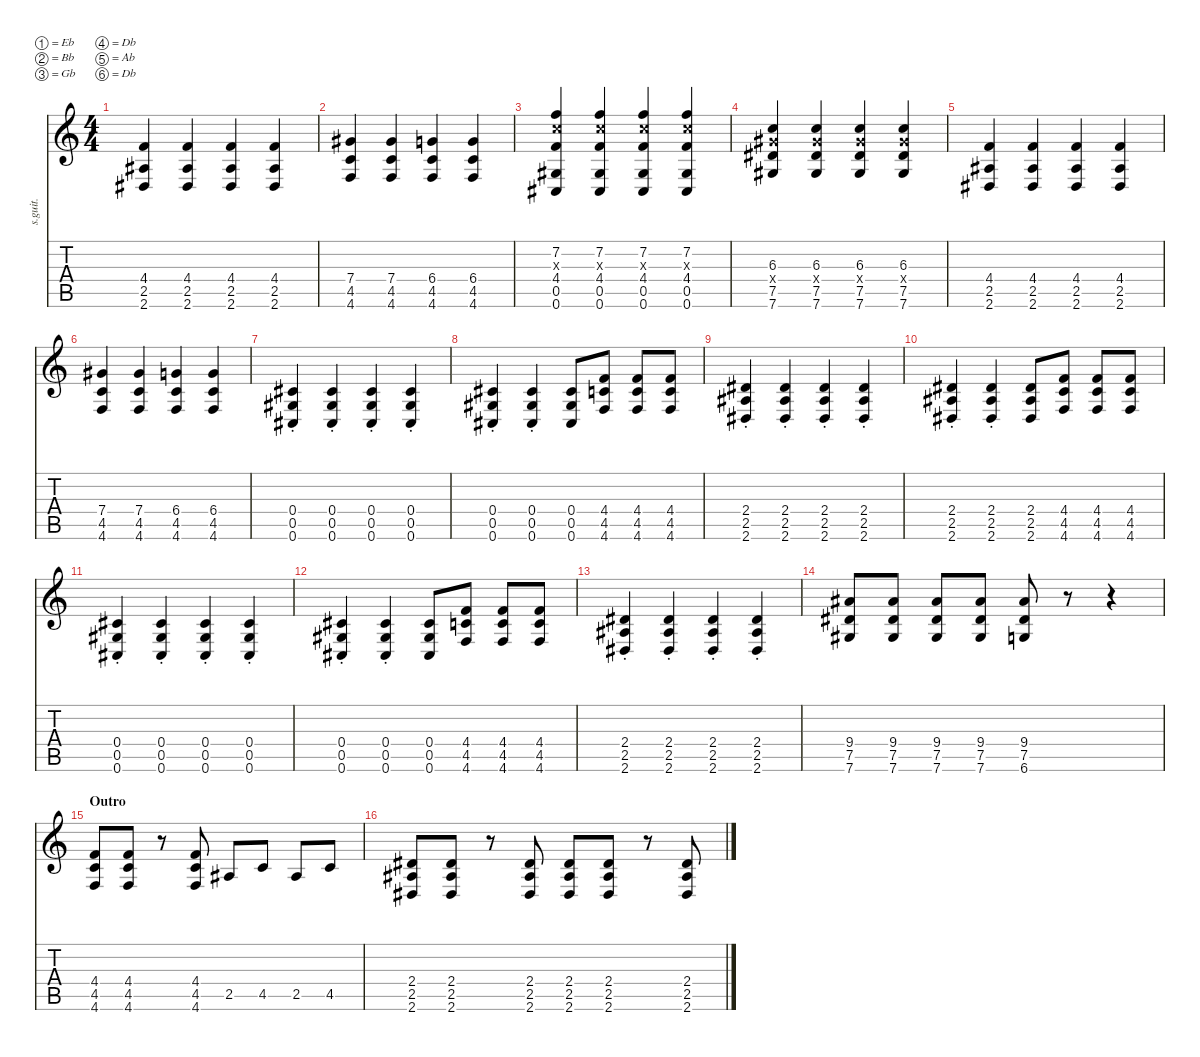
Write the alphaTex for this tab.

\defaultSystemsLayout 4
\hideDynamics
\bracketExtendMode nobrackets
\track ("Taylor York | Rhythm Guitar | Dist." "s.guit.") {instrument distortionguitar}
\staff {score tabs}
\tuning (Eb4 Bb3 Gb3 Db3 Ab2 Db2)
\ts (4 4)
\tempo (173 hide)
\clef g2
\ks c
(4.4 2.5{acc #} 2.6{acc #}).4{lyrics (0 "") lyrics (1 "") lyrics (2 "") lyrics (3 "") lyrics (4 "") dy f} (4.4 2.5{acc #} 2.6{acc #}).4{lyrics (0 "") lyrics (1 "") lyrics (2 "") lyrics (3 "") lyrics (4 "")} (4.4 2.5{acc #} 2.6{acc #}).4{lyrics (0 "") lyrics (1 "") lyrics (2 "") lyrics (3 "") lyrics (4 "")} (4.4 2.5{acc #} 2.6{acc #}).4{lyrics (0 "") lyrics (1 "") lyrics (2 "") lyrics (3 "") lyrics (4 "")} |
(7.4{acc #} 4.5 4.6).4{lyrics (0 "") lyrics (1 "") lyrics (2 "") lyrics (3 "") lyrics (4 "")} (7.4{acc #} 4.5 4.6).4{lyrics (0 "") lyrics (1 "") lyrics (2 "") lyrics (3 "") lyrics (4 "")} (6.4 4.5 4.6).4{lyrics (0 "") lyrics (1 "") lyrics (2 "") lyrics (3 "") lyrics (4 "")} (6.4 4.5 4.6).4{lyrics (0 "") lyrics (1 "") lyrics (2 "") lyrics (3 "") lyrics (4 "")} |
(7.2 6.3{x} 4.4 0.5{acc #} 0.6{acc #}).4{lyrics (0 "") lyrics (1 "") lyrics (2 "") lyrics (3 "") lyrics (4 "")} (7.2 6.3{x} 4.4 0.5{acc #} 0.6{acc #}).4{lyrics (0 "") lyrics (1 "") lyrics (2 "") lyrics (3 "") lyrics (4 "")} (7.2 6.3{x} 4.4 0.5{acc #} 0.6{acc #}).4{lyrics (0 "") lyrics (1 "") lyrics (2 "") lyrics (3 "") lyrics (4 "")} (7.2 6.3{x} 4.4 0.5{acc #} 0.6{acc #}).4{lyrics (0 "") lyrics (1 "") lyrics (2 "") lyrics (3 "") lyrics (4 "")} |
(6.3 7.4{x acc #} 7.5{acc #} 7.6{acc #}).4{lyrics (0 "") lyrics (1 "") lyrics (2 "") lyrics (3 "") lyrics (4 "")} (6.3 7.4{x acc #} 7.5{acc #} 7.6{acc #}).4{lyrics (0 "") lyrics (1 "") lyrics (2 "") lyrics (3 "") lyrics (4 "")} (6.3 7.4{x acc #} 7.5{acc #} 7.6{acc #}).4{lyrics (0 "") lyrics (1 "") lyrics (2 "") lyrics (3 "") lyrics (4 "")} (6.3 7.4{x acc #} 7.5{acc #} 7.6{acc #}).4{lyrics (0 "") lyrics (1 "") lyrics (2 "") lyrics (3 "") lyrics (4 "")} |
(4.4 2.5{acc #} 2.6{acc #}).4{lyrics (0 "") lyrics (1 "") lyrics (2 "") lyrics (3 "") lyrics (4 "")} (4.4 2.5{acc #} 2.6{acc #}).4{lyrics (0 "") lyrics (1 "") lyrics (2 "") lyrics (3 "") lyrics (4 "")} (4.4 2.5{acc #} 2.6{acc #}).4{lyrics (0 "") lyrics (1 "") lyrics (2 "") lyrics (3 "") lyrics (4 "")} (4.4 2.5{acc #} 2.6{acc #}).4{lyrics (0 "") lyrics (1 "") lyrics (2 "") lyrics (3 "") lyrics (4 "")} |
(7.4{acc #} 4.5 4.6).4{lyrics (0 "") lyrics (1 "") lyrics (2 "") lyrics (3 "") lyrics (4 "")} (7.4{acc #} 4.5 4.6).4{lyrics (0 "") lyrics (1 "") lyrics (2 "") lyrics (3 "") lyrics (4 "")} (6.4 4.5 4.6).4{lyrics (0 "") lyrics (1 "") lyrics (2 "") lyrics (3 "") lyrics (4 "")} (6.4 4.5 4.6).4{lyrics (0 "") lyrics (1 "") lyrics (2 "") lyrics (3 "") lyrics (4 "")} |
(0.4{st acc #} 0.5{st acc #} 0.6{st acc #}).4{lyrics (0 "") lyrics (1 "") lyrics (2 "") lyrics (3 "") lyrics (4 "")} (0.4{st acc #} 0.5{st acc #} 0.6{st acc #}).4{lyrics (0 "") lyrics (1 "") lyrics (2 "") lyrics (3 "") lyrics (4 "")} (0.4{st acc #} 0.5{st acc #} 0.6{st acc #}).4{lyrics (0 "") lyrics (1 "") lyrics (2 "") lyrics (3 "") lyrics (4 "")} (0.4{st acc #} 0.5{st acc #} 0.6{st acc #}).4{lyrics (0 "") lyrics (1 "") lyrics (2 "") lyrics (3 "") lyrics (4 "")} |
(0.4{st acc #} 0.5{st acc #} 0.6{st acc #}).4{lyrics (0 "") lyrics (1 "") lyrics (2 "") lyrics (3 "") lyrics (4 "")} (0.4{st acc #} 0.5{st acc #} 0.6{st acc #}).4{lyrics (0 "") lyrics (1 "") lyrics (2 "") lyrics (3 "") lyrics (4 "")} (0.4{acc #} 0.5{acc #} 0.6{acc #}).8{lyrics (0 "") lyrics (1 "") lyrics (2 "") lyrics (3 "") lyrics (4 "")} (4.4 4.5 4.6).8{lyrics (0 "") lyrics (1 "") lyrics (2 "") lyrics (3 "") lyrics (4 "")} (4.4 4.5 4.6).8{lyrics (0 "") lyrics (1 "") lyrics (2 "") lyrics (3 "") lyrics (4 "")} (4.4 4.5 4.6).8{lyrics (0 "") lyrics (1 "") lyrics (2 "") lyrics (3 "") lyrics (4 "")} |
(2.4{st acc #} 2.5{st acc #} 2.6{st acc #}).4{lyrics (0 "") lyrics (1 "") lyrics (2 "") lyrics (3 "") lyrics (4 "")} (2.4{st acc #} 2.5{st acc #} 2.6{st acc #}).4{lyrics (0 "") lyrics (1 "") lyrics (2 "") lyrics (3 "") lyrics (4 "")} (2.4{st acc #} 2.5{st acc #} 2.6{st acc #}).4{lyrics (0 "") lyrics (1 "") lyrics (2 "") lyrics (3 "") lyrics (4 "")} (2.4{st acc #} 2.5{st acc #} 2.6{st acc #}).4{lyrics (0 "") lyrics (1 "") lyrics (2 "") lyrics (3 "") lyrics (4 "")} |
(2.4{st acc #} 2.5{st acc #} 2.6{st acc #}).4{lyrics (0 "") lyrics (1 "") lyrics (2 "") lyrics (3 "") lyrics (4 "")} (2.4{st acc #} 2.5{st acc #} 2.6{st acc #}).4{lyrics (0 "") lyrics (1 "") lyrics (2 "") lyrics (3 "") lyrics (4 "")} (2.4{acc #} 2.5{acc #} 2.6{acc #}).8{lyrics (0 "") lyrics (1 "") lyrics (2 "") lyrics (3 "") lyrics (4 "")} (4.4 4.5 4.6).8{lyrics (0 "") lyrics (1 "") lyrics (2 "") lyrics (3 "") lyrics (4 "")} (4.4 4.5 4.6).8{lyrics (0 "") lyrics (1 "") lyrics (2 "") lyrics (3 "") lyrics (4 "")} (4.4 4.5 4.6).8{lyrics (0 "") lyrics (1 "") lyrics (2 "") lyrics (3 "") lyrics (4 "")} |
(0.4{st acc #} 0.5{st acc #} 0.6{st acc #}).4{lyrics (0 "") lyrics (1 "") lyrics (2 "") lyrics (3 "") lyrics (4 "")} (0.4{st acc #} 0.5{st acc #} 0.6{st acc #}).4{lyrics (0 "") lyrics (1 "") lyrics (2 "") lyrics (3 "") lyrics (4 "")} (0.4{st acc #} 0.5{st acc #} 0.6{st acc #}).4{lyrics (0 "") lyrics (1 "") lyrics (2 "") lyrics (3 "") lyrics (4 "")} (0.4{st acc #} 0.5{st acc #} 0.6{st acc #}).4{lyrics (0 "") lyrics (1 "") lyrics (2 "") lyrics (3 "") lyrics (4 "")} |
(0.4{st acc #} 0.5{st acc #} 0.6{st acc #}).4{lyrics (0 "") lyrics (1 "") lyrics (2 "") lyrics (3 "") lyrics (4 "")} (0.4{st acc #} 0.5{st acc #} 0.6{st acc #}).4{lyrics (0 "") lyrics (1 "") lyrics (2 "") lyrics (3 "") lyrics (4 "")} (0.4{acc #} 0.5{acc #} 0.6{acc #}).8{lyrics (0 "") lyrics (1 "") lyrics (2 "") lyrics (3 "") lyrics (4 "")} (4.4 4.5 4.6).8{lyrics (0 "") lyrics (1 "") lyrics (2 "") lyrics (3 "") lyrics (4 "")} (4.4 4.5 4.6).8{lyrics (0 "") lyrics (1 "") lyrics (2 "") lyrics (3 "") lyrics (4 "")} (4.4 4.5 4.6).8{lyrics (0 "") lyrics (1 "") lyrics (2 "") lyrics (3 "") lyrics (4 "")} |
(2.4{st acc #} 2.5{st acc #} 2.6{st acc #}).4{lyrics (0 "") lyrics (1 "") lyrics (2 "") lyrics (3 "") lyrics (4 "")} (2.4{st acc #} 2.5{st acc #} 2.6{st acc #}).4{lyrics (0 "") lyrics (1 "") lyrics (2 "") lyrics (3 "") lyrics (4 "")} (2.4{st acc #} 2.5{st acc #} 2.6{st acc #}).4{lyrics (0 "") lyrics (1 "") lyrics (2 "") lyrics (3 "") lyrics (4 "")} (2.4{st acc #} 2.5{st acc #} 2.6{st acc #}).4{lyrics (0 "") lyrics (1 "") lyrics (2 "") lyrics (3 "") lyrics (4 "")} |
(9.4{acc #} 7.5{acc #} 7.6{acc #}).8{lyrics (0 "") lyrics (1 "") lyrics (2 "") lyrics (3 "") lyrics (4 "")} (9.4{acc #} 7.5{acc #} 7.6{acc #}).8{lyrics (0 "") lyrics (1 "") lyrics (2 "") lyrics (3 "") lyrics (4 "")} (9.4{acc #} 7.5{acc #} 7.6{acc #}).8{lyrics (0 "") lyrics (1 "") lyrics (2 "") lyrics (3 "") lyrics (4 "")} (9.4{acc #} 7.5{acc #} 7.6{acc #}).8{lyrics (0 "") lyrics (1 "") lyrics (2 "") lyrics (3 "") lyrics (4 "")} (9.4{acc #} 7.5{acc #} 6.6).8{lyrics (0 "") lyrics (1 "") lyrics (2 "") lyrics (3 "") lyrics (4 "")} r.8 r.4 |
\section ("" "Outro")
(4.4 4.5 4.6).8{lyrics (0 "") lyrics (1 "") lyrics (2 "") lyrics (3 "") lyrics (4 "")} (4.4 4.5 4.6).8{lyrics (0 "") lyrics (1 "") lyrics (2 "") lyrics (3 "") lyrics (4 "")} r.8 (4.4 4.5 4.6).8{lyrics (0 "") lyrics (1 "") lyrics (2 "") lyrics (3 "") lyrics (4 "")} 2.5{acc #}.8{lyrics (0 "") lyrics (1 "") lyrics (2 "") lyrics (3 "") lyrics (4 "")} 4.5.8{lyrics (0 "") lyrics (1 "") lyrics (2 "") lyrics (3 "") lyrics (4 "")} 2.5{acc #}.8{lyrics (0 "") lyrics (1 "") lyrics (2 "") lyrics (3 "") lyrics (4 "")} 4.5.8{lyrics (0 "") lyrics (1 "") lyrics (2 "") lyrics (3 "") lyrics (4 "")} |
(2.4{acc #} 2.5{acc #} 2.6{acc #}).8{lyrics (0 "") lyrics (1 "") lyrics (2 "") lyrics (3 "") lyrics (4 "")} (2.4{acc #} 2.5{acc #} 2.6{acc #}).8{lyrics (0 "") lyrics (1 "") lyrics (2 "") lyrics (3 "") lyrics (4 "")} r.8 (2.4{acc #} 2.5{acc #} 2.6{acc #}).8{lyrics (0 "") lyrics (1 "") lyrics (2 "") lyrics (3 "") lyrics (4 "")} (2.4{acc #} 2.5{acc #} 2.6{acc #}).8{lyrics (0 "") lyrics (1 "") lyrics (2 "") lyrics (3 "") lyrics (4 "")} (2.4{acc #} 2.5{acc #} 2.6{acc #}).8{lyrics (0 "") lyrics (1 "") lyrics (2 "") lyrics (3 "") lyrics (4 "")} r.8 (2.4{acc #} 2.5{acc #} 2.6{acc #}).8{lyrics (0 "") lyrics (1 "") lyrics (2 "") lyrics (3 "") lyrics (4 "")}
